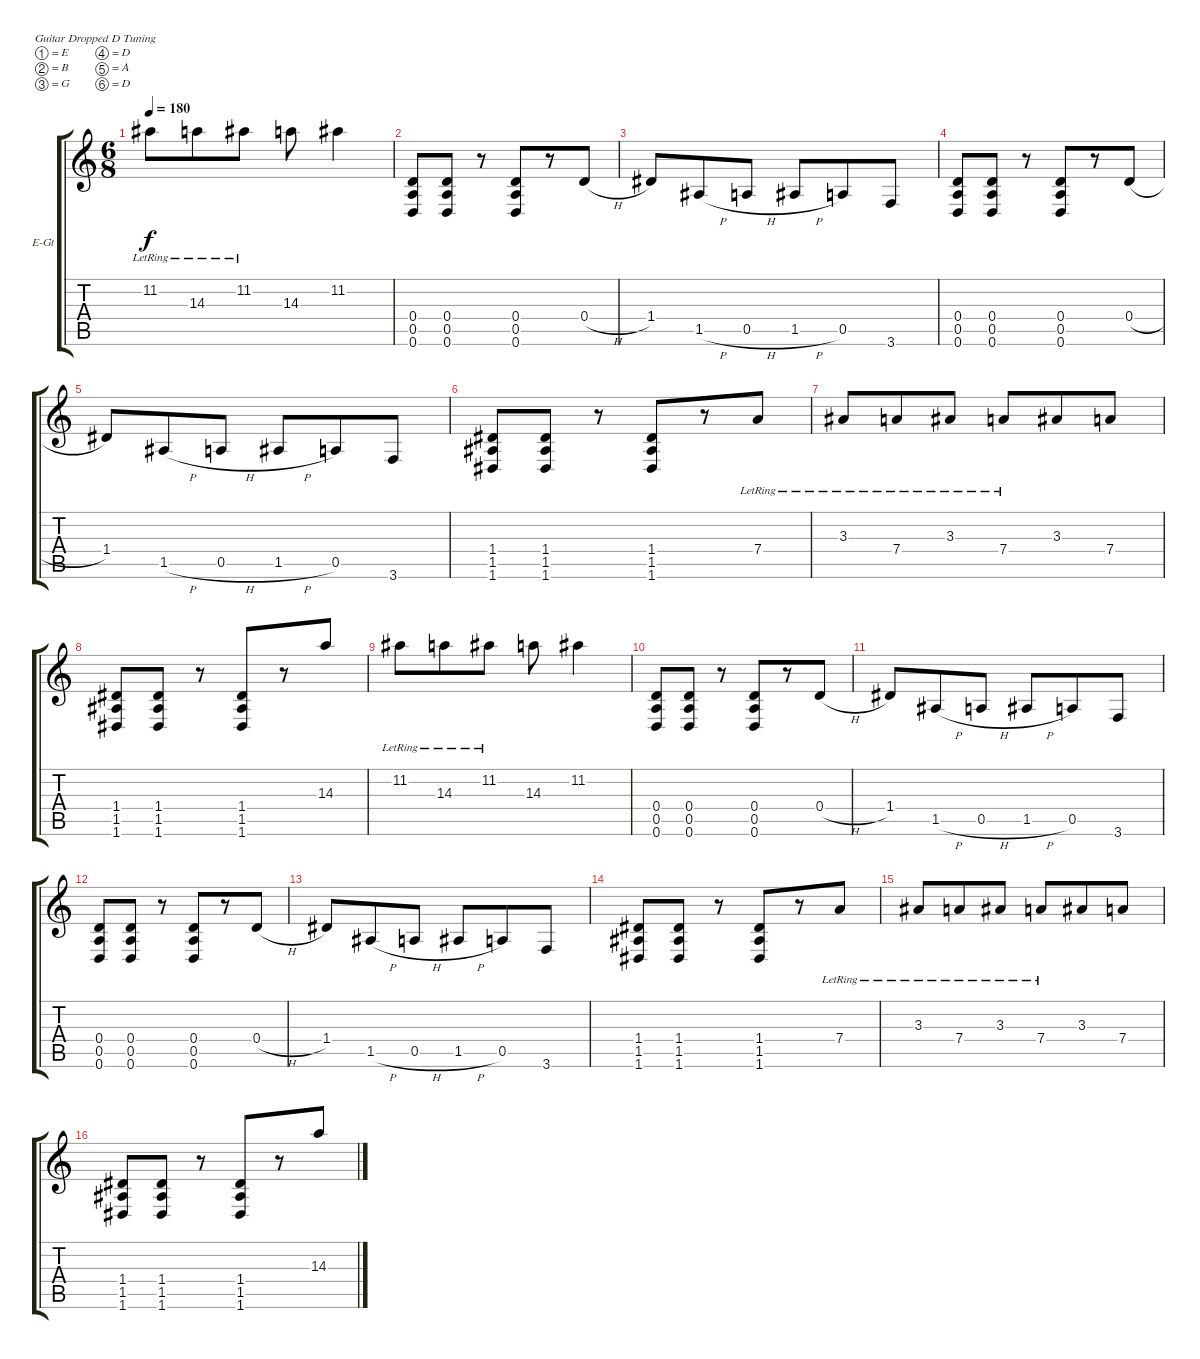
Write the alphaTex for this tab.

\defaultSystemsLayout 4
\bracketExtendMode groupsimilarinstruments
\firstSystemTrackNameOrientation horizontal
\otherSystemsTrackNameOrientation horizontal
\track ("Lead Guitar" "E-Gt") {instrument overdrivenguitar}
\staff {score tabs}
\tuning (E4 B3 G3 D3 A2 D2)
\ts (6 8)
\tempo 180
\clef g2
\ks c
11.2{lr}.8{dy f} 14.3{lr}.8 11.2{lr}.8 14.3.8 11.2.4 |
(0.6 0.5 0.4).8 (0.4 0.5 0.6).8 r.8 (0.5 0.6 0.4).8 r.8 0.4{h}.8 |
1.4.8 1.5{h}.8 0.5{h}.8 1.5{h}.8 0.5.8 3.6.8 |
(0.6 0.5 0.4).8 (0.4 0.5 0.6).8 r.8 (0.5 0.6 0.4).8 r.8 0.4{h}.8 |
1.4.8 1.5{h}.8 0.5{h}.8 1.5{h}.8 0.5.8 3.6.8 |
(1.6 1.5 1.4).8 (1.4 1.5 1.6).8 r.8 (1.6 1.5 1.4).8 r.8 7.4{lr}.8 |
3.3{lr}.8 7.4{lr}.8 3.3{lr}.8 7.4{lr}.8 3.3.8 7.4.8 |
(1.6 1.5 1.4).8 (1.4 1.5 1.6).8 r.8 (1.6 1.5 1.4).8 r.8 14.3.8 |
11.2{lr}.8 14.3{lr}.8 11.2{lr}.8 14.3.8 11.2.4 |
(0.6 0.5 0.4).8 (0.4 0.5 0.6).8 r.8 (0.5 0.6 0.4).8 r.8 0.4{h}.8 |
1.4.8 1.5{h}.8 0.5{h}.8 1.5{h}.8 0.5.8 3.6.8 |
(0.6 0.5 0.4).8 (0.4 0.5 0.6).8 r.8 (0.5 0.6 0.4).8 r.8 0.4{h}.8 |
1.4.8 1.5{h}.8 0.5{h}.8 1.5{h}.8 0.5.8 3.6.8 |
(1.6 1.5 1.4).8 (1.4 1.5 1.6).8 r.8 (1.6 1.5 1.4).8 r.8 7.4{lr}.8 |
3.3{lr}.8 7.4{lr}.8 3.3{lr}.8 7.4{lr}.8 3.3.8 7.4.8 |
(1.6 1.5 1.4).8 (1.4 1.5 1.6).8 r.8 (1.6 1.5 1.4).8 r.8 14.3.8
